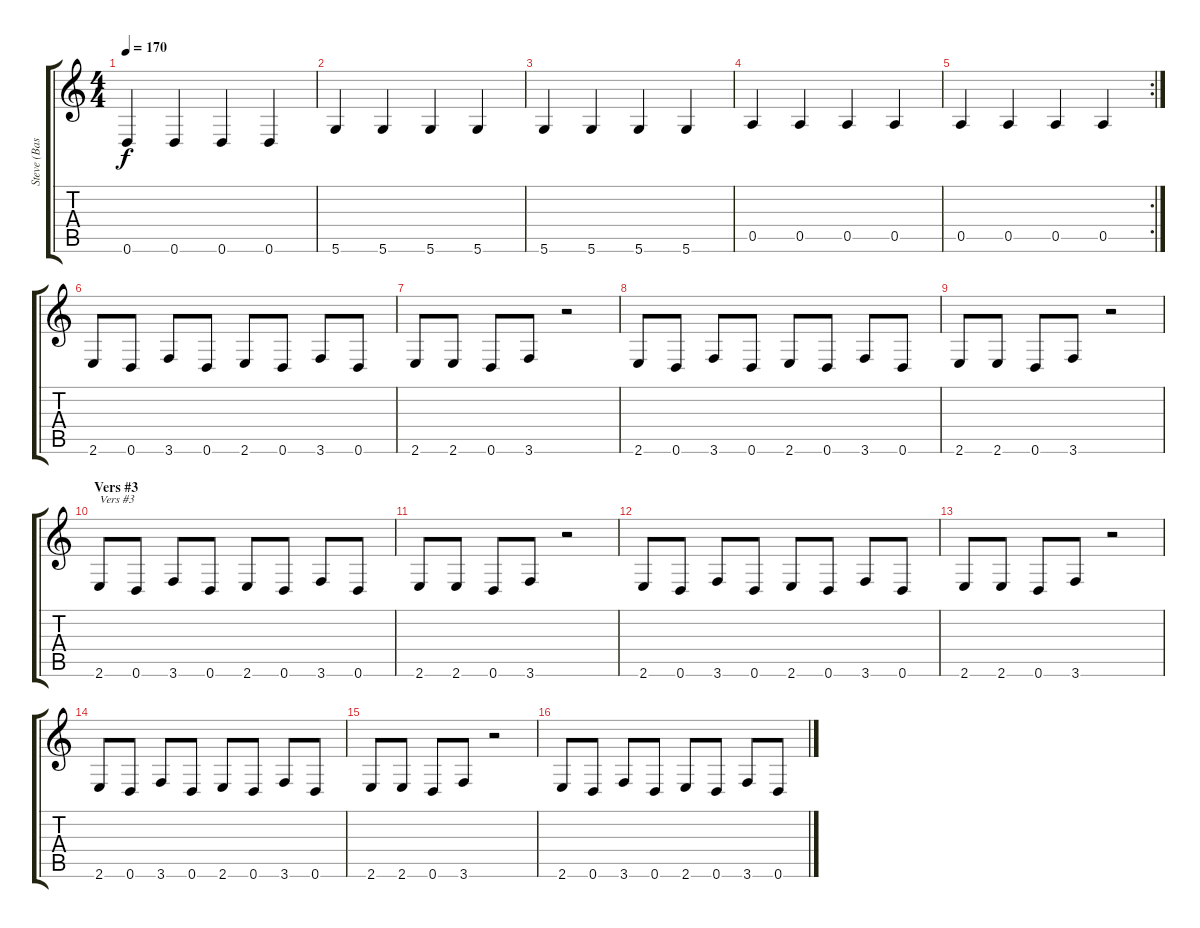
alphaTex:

\track ("Steve (Bass)" "Steve (Bas") {instrument acousticbass}
\staff {score tabs}
\tuning (E4 B3 G3 D3 A2 D2) {hide}
\ts (4 4)
\tempo 170
\clef g2
\ks c
0.6.4{dy f} 0.6.4 0.6.4 0.6.4 |
5.6.4 5.6.4 5.6.4 5.6.4 |
5.6.4 5.6.4 5.6.4 5.6.4 |
0.5.4 0.5.4 0.5.4 0.5.4 |
\rc 2
0.5.4 0.5.4 0.5.4 0.5.4 |
2.6.8 0.6.8 3.6.8 0.6.8 2.6.8 0.6.8 3.6.8 0.6.8 |
2.6.8 2.6.8 0.6.8 3.6.8 r.2 |
2.6.8 0.6.8 3.6.8 0.6.8 2.6.8 0.6.8 3.6.8 0.6.8 |
2.6.8 2.6.8 0.6.8 3.6.8 r.2 |
\section ("" "Vers #3")
2.6.8{txt "Vers #3"} 0.6.8 3.6.8 0.6.8 2.6.8 0.6.8 3.6.8 0.6.8 |
2.6.8 2.6.8 0.6.8 3.6.8 r.2 |
2.6.8 0.6.8 3.6.8 0.6.8 2.6.8 0.6.8 3.6.8 0.6.8 |
2.6.8 2.6.8 0.6.8 3.6.8 r.2 |
2.6.8 0.6.8 3.6.8 0.6.8 2.6.8 0.6.8 3.6.8 0.6.8 |
2.6.8 2.6.8 0.6.8 3.6.8 r.2 |
2.6.8 0.6.8 3.6.8 0.6.8 2.6.8 0.6.8 3.6.8 0.6.8
